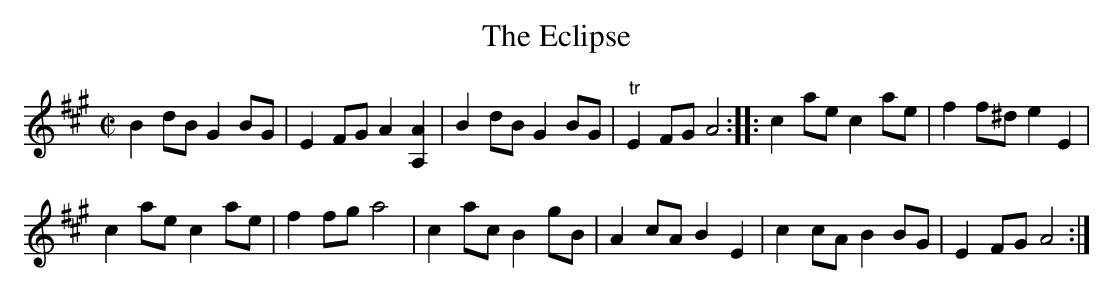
X:1
T:Eclipse, The
M: C|
L:1/8
K:A
B2 dB G2 BG | E2 FG A2 [A,2A2] | B2 dB G2 BG | "tr"E2 FG A4::c2 ae c2 ae | f2 f^d e2E2 |
c2 ae c2 ae | f2 fg a4 | c2 ac B2 gB | A2 cA B2E2 | c2 cA B2 BG | E2 FG A4 :|
